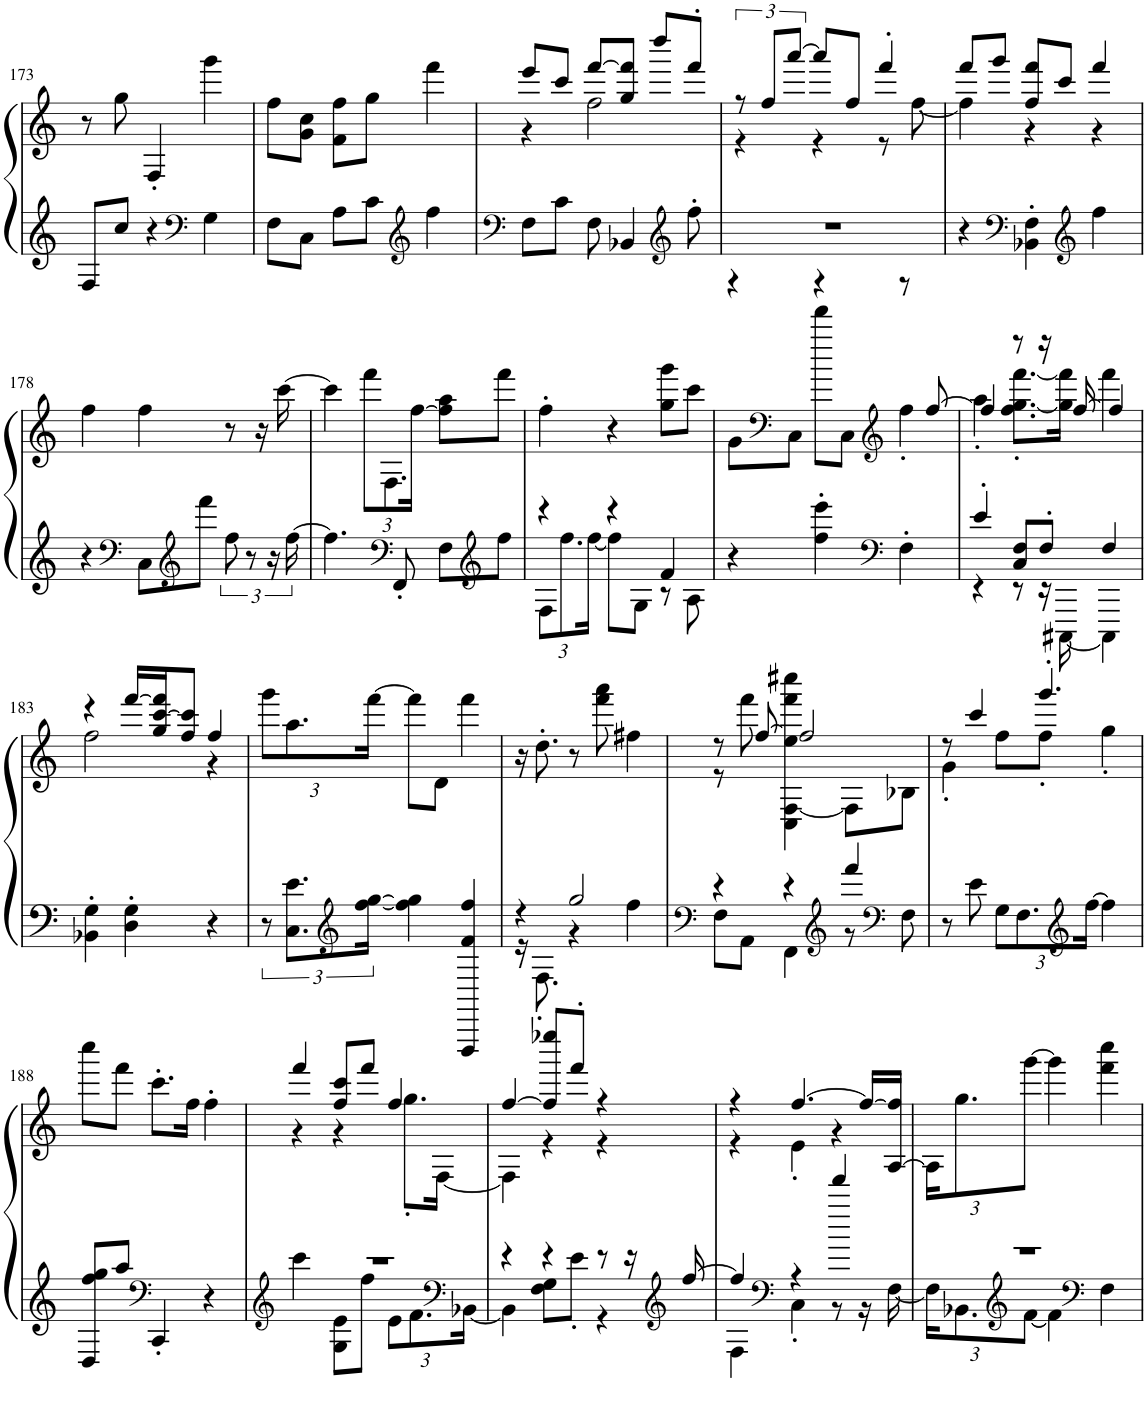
**kern	**kern
*part1	*part1
*staff2	*staff1
*I"Piano	*
*I'Pno.	*
!!LO:PB:g=z
*clefG2	*clefG2
*k[]	*k[]
*M3/4	*M3/4
=173	=173
8F/L	8r
8cc/J	8gg\
4r	4F'/
*clefF4	*
4G\	4ggg\
=174	=174
8F\L	8ff\L
8C\J	8g\ 8cc\J
8A\L	8f\ 8ff\L
8c\J	8gg\J
*clefG2	*
4ff\	4fff\
=175	=175
*clefF4	*
*	*^
8F\L	8eee/L	4r
8c\J	8ccc/J	.
8F\	[8fff/L	2ff\
4BB-X/	8gg/ 8fff/]J	.
.	8dddd/L	.
*clefG2	*	*
8ff'\	8fff'/J	.
=176	=176	=176
2.r	12r	4r
.	12ff/L	.
.	[12aaa/J	.
.	8aaa/L]	4r
.	8ff/J	.
.	4fff'/	8r
.	.	[8ff\
=177	=177	=177
4r	8fff/L	4ff\]
.	8ggg/J	.
*clefF4	*	*
4BB-X\' 4F\'	8ff/ 8fff/L	4r
.	8ccc/J	.
*clefG2	*	*
4ff\	4fff/	4r
*	*v	*v
!!LO:LB:g=z
=178	=178
4r	4ff\
*clefF4	*
8C\L	4ff\
*clefG2	*
8fff\J	.
12ff\	8r
12r	.
.	16r
24r	.
.	[16ccc\
[24ff\	.
=179	=179
4.ff\]	4ccc\]
*	*Xbrackettup
.	12fff\L
.	12.F\
*clefF4	*
8FF'/	.
.	[24ff\Jk
8F\L	8ff\] 8aa\L
*clefG2	*
8ff\J	8fff\J
=180	=180
*^	*
*	*Xbrackettup	*
4r	12F\L	4ff'\
.	12.ff\	.
.	[24ff\Jk	.
4r	8ff\L]	4r
.	8G\J	.
4f/	8r	8gg\ 8ggg\L
.	8A\	8ccc\J
*v	*v	*
=181	=181
*	*^
4r	4r	8g\L
*	*clefF4	*
.	.	8C\J
4ff\' 4eee\'	4r	8fff\L
.	.	8C\J
*clefF4	*clefG2	*
4F'\	8r	4ff'\
.	[8ff/	.
=182	=182	=182
*^	*	*
4e'/	4r	4ff/]	4aa'\
8C/ 8F/L	8r	8r	8.ff\' [8.gg\' [8.fff\'L
8F'/J	16r	16r	.
.	[16CCC#X\	[16ff/	16gg\] 16fff\]Jk
4F/	4CCC#\]	4ff/]	4fff\
*v	*v	*	*
!!LO:LB:g=z	!!
=183	=183	=183
4BB-X\' 4G\'	4r	2ff\
4D\' 4G\'	[16fff/LL	.
.	16gg/ [16ccc/ 16fff/]J	.
.	8ff/ 8ccc/]J	.
4r	4ff/	4r
*	*v	*v
=184	=184
*brackettup	*
12r	12ggg\L
12.C\ 12.e\L	12.aa\
*clefG2	*
[24ff\ [24gg\Jk	[24fff\Jk
4ff\] 4gg\]	8fff\L]
.	8d\J
4FFF/ 4f/ 4ff/	4fff\
=185	=185
*^	*
4r	16r	16r
.	8.F'\	8.dd'\
2gg/	4r	8r
.	.	8fff\ 8aaa\
.	4ff\	4ff#X\
=186	=186	=186
*clefF4	*	*
*	*	*^
4r	8F\L	8r	8r
.	8AA\J	[8ff/	8fff\
4r	4FF\	2ff/]	4C\ [4F\ 4ee\ 4fff\ 4cccc#X\
*clefG2	*	*	*
4fff/	8r	.	8F\L]
*clefF4	*	*	*
.	8F\	.	8B-X\J
*v	*v	*	*
=187	=187	=187
8r	8r	4g'\
8e\	4ccc/	.
*Xbrackettup	*	*
12G\L	.	8ff\L
12.F\	.	.
.	4.ggg'/	8ff'\J
*clefG2	*	*
[24ff\Jk	.	.
4ff\]	.	4gg'\
*	*v	*v
!!LO:LB:g=z
=188	=188
8D/ 8ff/ 8gg/L	8cccc\L
8aa/J	8fff\J
*clefF4	*
4CC'/	8.ccc'\L
.	16ff\Jk
4r	4ff'\
=189	=189
*clefG2	*
*^	*^
2.r	4ccc\	4fff/	4r
.	8G\ 8e\L	8ff/ 8ccc/L	4r
.	8ff\J	8fff/J	.
.	12e\L	4ff/	8.gg'\L
.	12.f\	.	.
.	.	.	[16F\Jk
*clefF4	*	*	*
.	[24BB-X\Jk	.	.
=190	=190	=190	=190
4r	4BB-\]	[4ff/	4F\]
4r	8F\ 8G\L	8ff/] 8eeee-X/L	4r
.	8e'\J	8fff'/J	.
8r	4r	4r	4r
16r	.	.	.
*clefG2	*	*	*
[16ff/	.	.	.
=191	=191	=191	=191
4ff/]	4F\	4r	4r
*clefF4	*	*	*
4r	4C'\	[4.ff/	4e'\
4fff/	8r	.	4r
.	16r	16ff/LL_	.
.	[16F\	[16A/ 16ff/]JJ	.
*	*	*v	*v
=192	=192	=192
2.r	24F\KL]	24A\KL]
.	12.BB-X\	12.gg\
*clefG2	*	*
.	[12f\J	[12ggg\J
.	4f\]	4ggg\]
*clefF4	*	*
.	4F\	4fff\ 4cccc\
*v	*v	*
=	=
*-	*-
